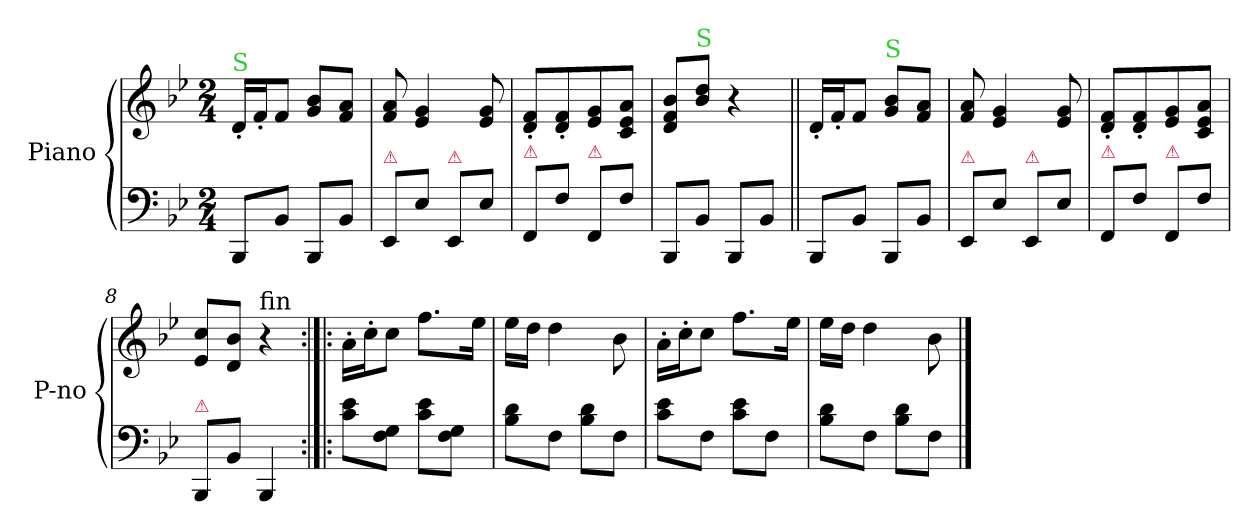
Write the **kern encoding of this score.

**kern	**kern
*part1	*part1
*staff2	*staff1
*I"Piano	*
*I'P-no	*
*clefF4	*clefG2
*k[b-e-]	*k[b-e-]
*M2/4	*M2/4
=1	=1
!	!LO:TX:a:color=limegreen:t=S
8BBB-/L	16d'/LL
.	16f'/J
8BB-/J	8f/J
8BBB-/L	8g/ 8b-/L
8BB-/J	8f/ 8a/J
=2	=2
!LO:TX:a:color=crimson:t=⚠	!
8EE-/L	8f/ 8a/
8E-\J	4e-/ 4g/
!LO:TX:a:color=crimson:t=⚠	!
8EE-/L	.
8E-\J	8e-/ 8g/
=3	=3
!LO:TX:a:color=crimson:t=⚠	!
8FF/L	8d'/ 8f'/L
8F\J	8d'/ 8f'/
!LO:TX:a:color=crimson:t=⚠	!
8FF/L	8e-/ 8g/
8F\J	8c/ 8e-/ 8a/J
=4	=4
8BBB-/L	8d/ 8f/ 8b-/L
!	!LO:TX:a:color=limegreen:t=S
8BB-/J	8b-/ 8dd/J
8BBB-/L	4r
8BB-/J	.
=5||	=5||
8BBB-/L	16d'/LL
.	16f'/J
8BB-/J	8f/J
!	!LO:TX:a:color=limegreen:t=S
8BBB-/L	8g/ 8b-/L
8BB-/J	8f/ 8a/J
=6	=6
!LO:TX:a:color=crimson:t=⚠	!
8EE-/L	8f/ 8a/
8E-\J	4e-/ 4g/
!LO:TX:a:color=crimson:t=⚠	!
8EE-/L	.
8E-\J	8e-/ 8g/
=7	=7
!LO:TX:a:color=crimson:t=⚠	!
8FF/L	8d'/ 8f'/L
8F\J	8d'/ 8f'/
!LO:TX:a:color=crimson:t=⚠	!
8FF/L	8e-/ 8g/
8F\J	8c/ 8e-/ 8a/J
=8	=8
!LO:TX:a:color=crimson:t=⚠	!
8BBB-/L	8e-/ 8cc/L
8BB-\J	8d/ 8b-/J
!	!LO:TX:a:t=fin
4BBB-/	4r
=9:|!|:	=9:|!|:
8c\ 8e-\L	16a'\LL
.	16cc'\J
8F\ 8G\J	8cc\J
8c\ 8e-\L	8.ff\L
8F\ 8G\J	.
.	16ee-\Jk
=10	=10
8B-\ 8d\L	16ee-\LL
.	16dd\JJ
8F\J	4dd\
8B-\ 8d\L	.
8F\J	8b-\
=11	=11
8c\ 8e-\L	16a'\LL
.	16cc'\J
8F\J	8cc\J
8c\ 8e-\L	8.ff\L
8F\J	.
.	16ee-\Jk
=12	=12
8B-\ 8d\L	16ee-\LL
.	16dd\JJ
8F\J	4dd\
8B-\ 8d\L	.
8F\J	8b-\
==	==
*-	*-
